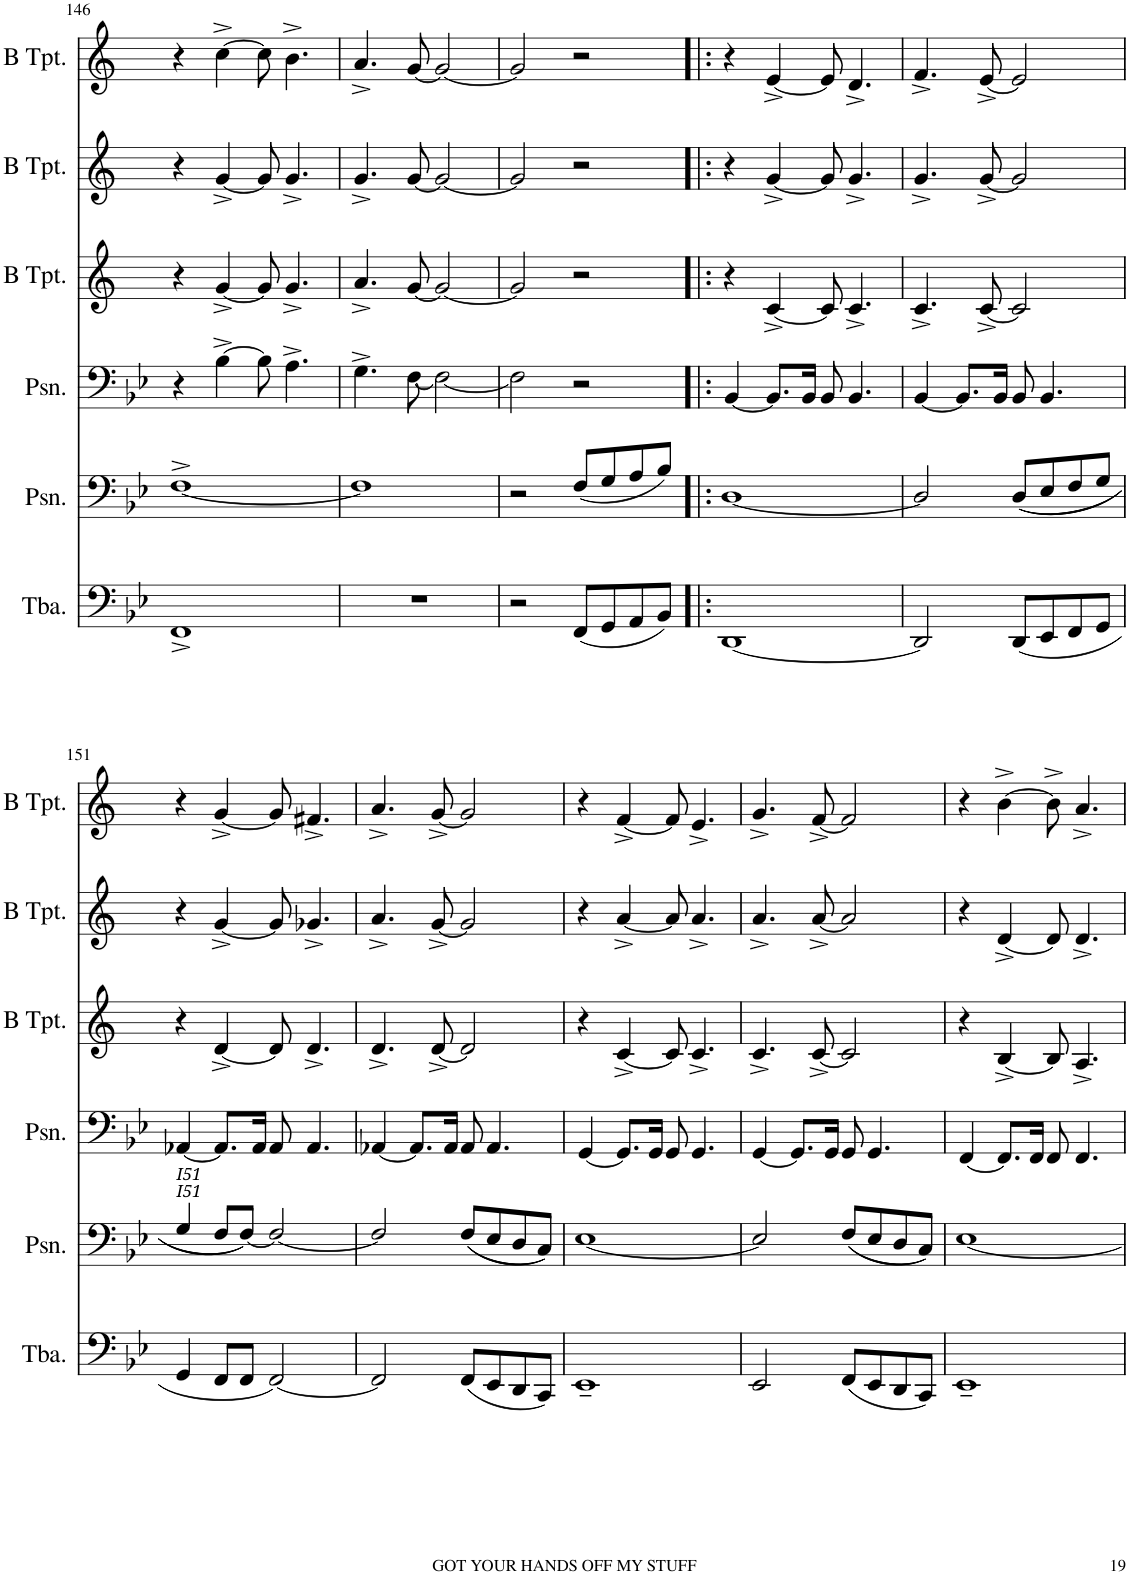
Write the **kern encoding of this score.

**kern	**kern	**kern	**kern	**kern	**kern
*part6	*part5	*part4	*part3	*part2	*part1
*staff6	*staff5	*staff4	*staff3	*staff2	*staff1
*I"Tuba	*I"Posaune	*I"Posaune	*I"Trompete in B	*I"Trompete in B	*I"Trompete in B
*I'Tba.	*I'Psn.	*I'Psn.	*	*	*
!!LO:PB:g=z
*clefF4	*clefF4	*clefF4	*clefG2	*clefG2	*clefG2
*	*	*	*Trd1c2	*Trd1c2	*Trd1c2
*k[b-e-]	*k[b-e-]	*k[b-e-]	*k[]	*k[]	*k[]
*M4/4	*M4/4	*M4/4	*M4/4	*M4/4	*M4/4
*met(c)	*met(c)	*met(c)	*met(c)	*met(c)	*met(c)
=146	=146	=146	=146	=146	=146
1FF^	[<1F^	4r	4r	4r	4r
.	.	[>4B-^\	[<4g^/	[<4g^/	[>4cc^\
.	.	8B-\]	8g/]	8g/]	8cc\]
.	.	4.A^\	4.g^/	4.g^/	4.b^\
=147	=147	=147	=147	=147	=147
1r	1F]	4.G^\	4.a^/	4.g^/	4.a^/
.	.	[<8F\	[<8g/	[<8g/	[<8g/
.	.	2F\_	2g/_	2g/_	2g/_
=148	=148	=148	=148	=148	=148
2r	2r	2F\]	2g/]	2g/]	2g/]
(<8FF/L	(<8F/L	2r	2r	2r	2r
8GG/	8G/	.	.	.	.
8AA/	8A/	.	.	.	.
8BB-/J)	8B-/J)	.	.	.	.
=149!|:	=149!|:	=149!|:	=149!|:	=149!|:	=149!|:
[1DD	[<1D	[<4BB-/	4r	4r	4r
.	.	8.BB-/L]	[<4c^/	[<4g^/	[<4e^/
.	.	16BB-/Jk	.	.	.
.	.	8BB-/	8c/]	8g/]	8e/]
.	.	4.BB-/	4.c^/	4.g^/	4.d^/
=150	=150	=150	=150	=150	=150
2DD/]	2D/]	[<4BB-/	4.c^/	4.g^/	4.f^/
.	.	8.BB-/L]	.	.	.
.	.	.	[<8c^/	[<8g^/	[<8e^/
.	.	16BB-/Jk	.	.	.
(<8DD/L	(<(<8D/L	8BB-/	2c/]	2g/]	2e/]
8EE-/	8E-/	4.BB-/	.	.	.
8FF/	8F/	.	.	.	.
8GG/J	8G/J	.	.	.	.
!!LO:LB:g=z
=151	=151	=151	=151	=151	=151
!	!LO:TX:a:i:t=I51	!	!	!	!
!	!LO:TX:a:i:t=I51	!	!	!	!
4GG/	4G/	[<4AA-X/	4r	4r	4r
8FF/L	8F/L	8.AA-/L]	[<4d^/	[<4g^/	[<4g^/
8FF/J	[<8F/J))	.	.	.	.
.	.	16AA-/Jk	.	.	.
[2FF/)	2F/_	8AA-/	8d/]	8g/]	8g/]
.	.	4.AA-/	4.d^/	4.g-X^/	4.f#X^/
=152	=152	=152	=152	=152	=152
2FF/]	2F/]	[<4AA-X/	4.d^/	4.a^/	4.a^/
.	.	8.AA-/L]	.	.	.
.	.	.	[<8d^/	[<8g^/	[<8g^/
.	.	16AA-/Jk	.	.	.
(<8FF/L	(<(<8F/L	8AA-/	2d/]	2g/]	2g/]
8EE-/	8E-/	4.AA-/	.	.	.
8DD/	8D/	.	.	.	.
8CC/J)	8C/J))	.	.	.	.
=153	=153	=153	=153	=153	=153
1EE-~	[<1E-	[<4GG/	4r	4r	4r
.	.	8.GG/L]	[<4c^/	[<4a^/	[<4f^/
.	.	16GG/Jk	.	.	.
.	.	8GG/	8c/]	8a/]	8f/]
.	.	4.GG/	4.c^/	4.a^/	4.e^/
=154	=154	=154	=154	=154	=154
2EE-/	2E-/]	[<4GG/	4.c^/	4.a^/	4.g^/
.	.	8.GG/L]	.	.	.
.	.	.	[<8c^/	[<8a^/	[<8f^/
.	.	16GG/Jk	.	.	.
(<8FF/L	(<(<8F/L	8GG/	2c/]	2a/]	2f/]
8EE-/	8E-/	4.GG/	.	.	.
8DD/	8D/	.	.	.	.
8CC/J)	8C/J))	.	.	.	.
=155	=155	=155	=155	=155	=155
1EE-~	[<1E-	[<4FF/	4r	4r	4r
.	.	8.FF/L]	[<4B^/	[<4d^/	[>4b^\
.	.	16FF/Jk	.	.	.
.	.	8FF/	8B/]	8d/]	8b^\]
.	.	4.FF/	4.A^/	4.d^/	4.a^/
=	=	=	=	=	=
*-	*-	*-	*-	*-	*-
